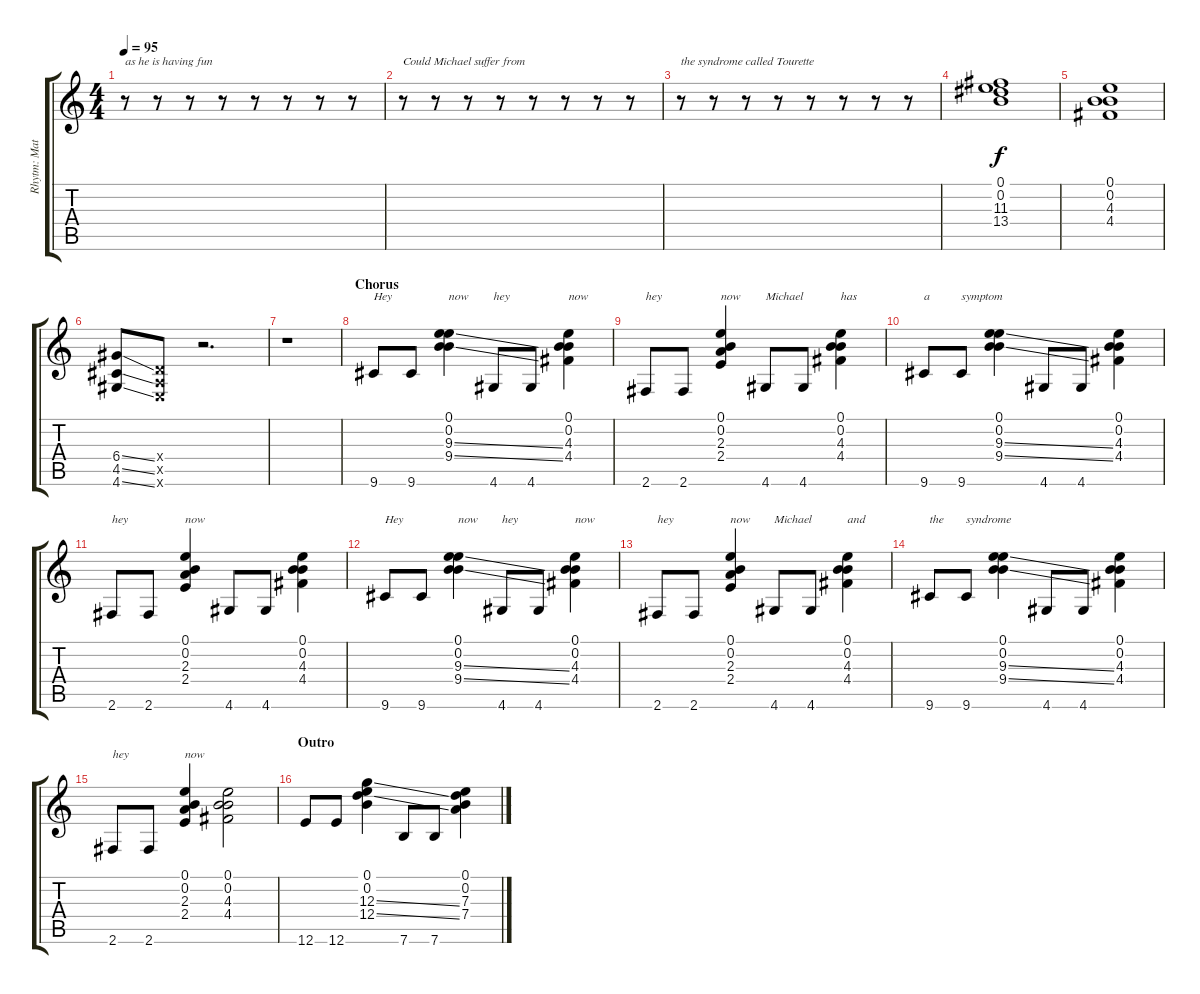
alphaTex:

\track ("Rhytm: Mattias Eklundh" "Rhytm: Mat") {instrument distortionguitar}
\staff {score tabs}
\tuning (E4 B3 G3 D3 A2 E2) {hide}
\ts (4 4)
\tempo 95
\clef g2
\ks c
r.8{txt "as he is having fun" dy f} r.8 r.8 r.8 r.8 r.8 r.8 r.8 |
r.8{txt "Could Michael suffer from"} r.8 r.8 r.8 r.8 r.8 r.8 r.8 |
r.8{txt "the syndrome called Tourette"} r.8 r.8 r.8 r.8 r.8 r.8 r.8 |
(0.1 0.2 11.3 13.4).1 |
(0.1 0.2 4.3 4.4).1 |
(6.4{ss} 4.5{ss} 4.6{ss}).8 (0.4{x} 0.5{x} 0.6{x}).8 r.2{d} |
r.1 |
\section ("" "Chorus")
9.6.8{txt "Hey"} 9.6.8 (0.1 0.2 9.3{ss} 9.4{ss}).4{txt "now"} 4.6.8{txt "hey"} 4.6.8 (0.1 0.2 4.3 4.4).4{txt "now"} |
2.6.8{txt "hey"} 2.6.8 (0.1 0.2 2.3 2.4).4{txt "now"} 4.6.8{txt "Michael"} 4.6.8 (0.1 0.2 4.3 4.4).4{txt "has"} |
9.6.8{txt "a"} 9.6.8{txt "symptom"} (0.1 0.2 9.3{ss} 9.4{ss}).4 4.6.8 4.6.8 (0.1 0.2 4.3 4.4).4 |
2.6.8{txt "hey"} 2.6.8 (0.1 0.2 2.3 2.4).4{txt "now"} 4.6.8 4.6.8 (0.1 0.2 4.3 4.4).4 |
9.6.8{txt "Hey"} 9.6.8 (0.1 0.2 9.3{ss} 9.4{ss}).4{txt "now"} 4.6.8{txt "hey"} 4.6.8 (0.1 0.2 4.3 4.4).4{txt "now"} |
2.6.8{txt "hey"} 2.6.8 (0.1 0.2 2.3 2.4).4{txt "now"} 4.6.8{txt "Michael"} 4.6.8 (0.1 0.2 4.3 4.4).4{txt "and"} |
9.6.8{txt "the"} 9.6.8{txt "syndrome"} (0.1 0.2 9.3{ss} 9.4{ss}).4 4.6.8 4.6.8 (0.1 0.2 4.3 4.4).4 |
2.6.8{txt "hey"} 2.6.8 (0.1 0.2 2.3 2.4).4{txt "now"} (0.1 0.2 4.3 4.4).2 |
\section ("" "Outro")
12.6.8 12.6.8 (0.1 0.2 12.3{ss} 12.4{ss}).4 7.6.8 7.6.8 (0.1 0.2 7.3 7.4).4
